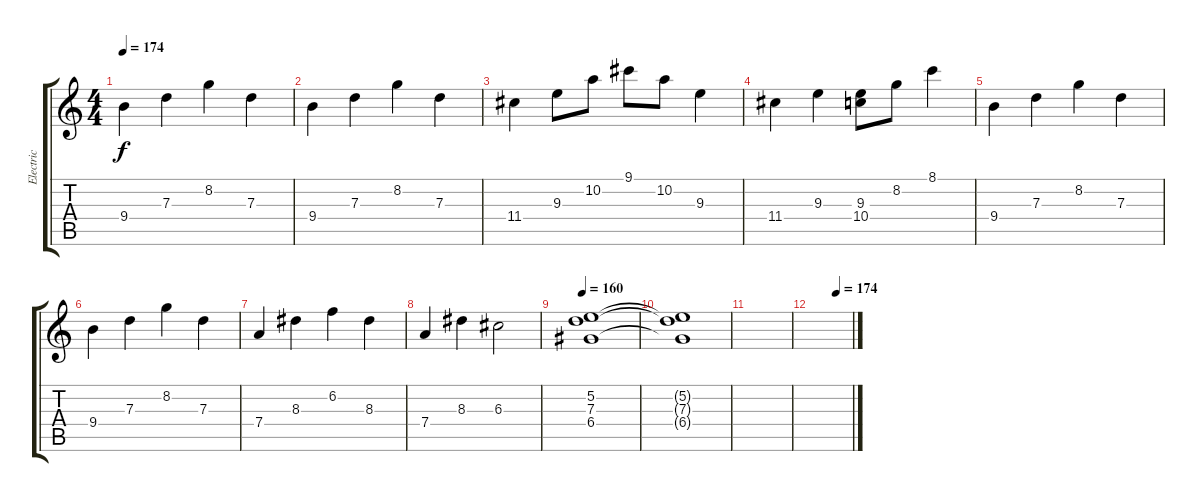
\track ("Electric" "Electric") {instrument electricguitarclean}
\staff {score tabs}
\tuning (E4 B3 G3 D3 A2 E2) {hide}
\ts (4 4)
\tempo 174
\clef g2
\ks c
9.4.4{dy f} 7.3.4 8.2.4 7.3.4 |
9.4.4 7.3.4 8.2.4 7.3.4 |
11.4.4 9.3.8 10.2.8 9.1.8 10.2.8 9.3.4 |
11.4.4 9.3.4 (9.3 10.4).8 8.2.8 8.1.4 |
9.4.4 7.3.4 8.2.4 7.3.4 |
9.4.4 7.3.4 8.2.4 7.3.4 |
7.4.4 8.3.4 6.2.4 8.3.4 |
7.4.4 8.3.4 6.3.2 |
\tempo 160
(5.2 7.3 6.4).1 |
(5.2{t} 7.3{t} 6.4{t}).1 |
|
\tempo (174 0.625)
